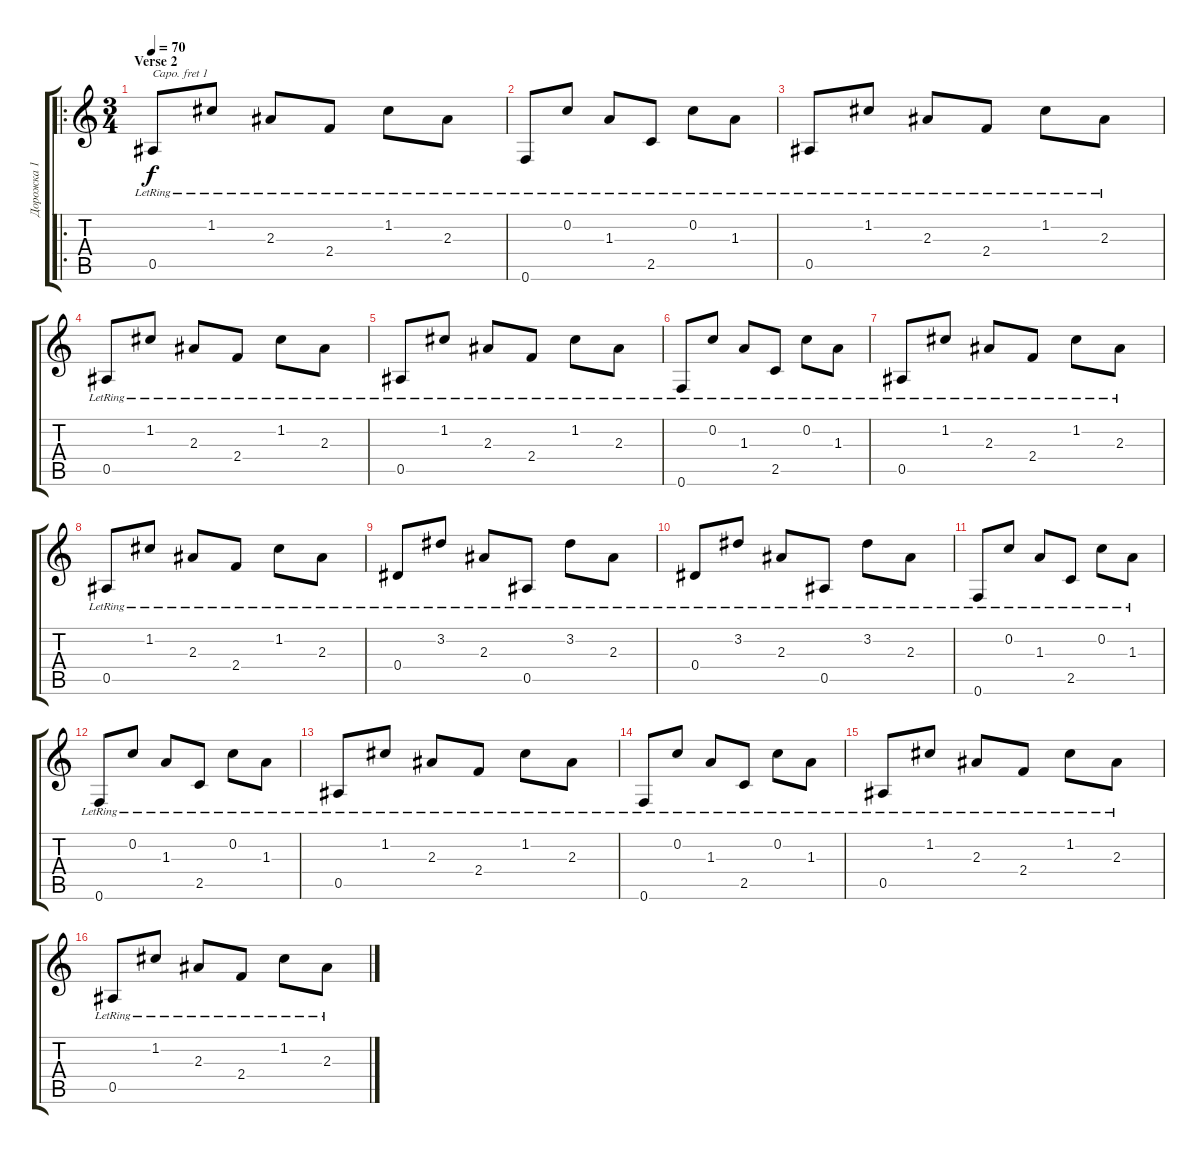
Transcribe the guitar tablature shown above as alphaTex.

\track ("Дорожка 1" "Дорожка 1") {instrument acousticguitarnylon}
\staff {score tabs}
\capo 1
\tuning (E4 B3 G3 D3 A2 E2) {hide}
\ro
\ts (3 4)
\section ("" "Verse 2")
\tempo 70
\clef g2
\ks c
0.5{lr}.8{dy f} 1.2{lr}.8 2.3{lr}.8 2.4{lr}.8 1.2{lr}.8 2.3{lr}.8 |
0.6{lr}.8 0.2{lr}.8 1.3{lr}.8 2.5{lr}.8 0.2{lr}.8 1.3{lr}.8 |
0.5{lr}.8 1.2{lr}.8 2.3{lr}.8 2.4{lr}.8 1.2{lr}.8 2.3{lr}.8 |
0.5{lr}.8 1.2{lr}.8 2.3{lr}.8 2.4{lr}.8 1.2{lr}.8 2.3{lr}.8 |
0.5{lr}.8 1.2{lr}.8 2.3{lr}.8 2.4{lr}.8 1.2{lr}.8 2.3{lr}.8 |
0.6{lr}.8 0.2{lr}.8 1.3{lr}.8 2.5{lr}.8 0.2{lr}.8 1.3{lr}.8 |
0.5{lr}.8 1.2{lr}.8 2.3{lr}.8 2.4{lr}.8 1.2{lr}.8 2.3{lr}.8 |
0.5{lr}.8 1.2{lr}.8 2.3{lr}.8 2.4{lr}.8 1.2{lr}.8 2.3{lr}.8 |
0.4{lr}.8 3.2{lr}.8 2.3{lr}.8 0.5{lr}.8 3.2{lr}.8 2.3{lr}.8 |
0.4{lr}.8 3.2{lr}.8 2.3{lr}.8 0.5{lr}.8 3.2{lr}.8 2.3{lr}.8 |
0.6{lr}.8 0.2{lr}.8 1.3{lr}.8 2.5{lr}.8 0.2{lr}.8 1.3{lr}.8 |
0.6{lr}.8 0.2{lr}.8 1.3{lr}.8 2.5{lr}.8 0.2{lr}.8 1.3{lr}.8 |
0.5{lr}.8 1.2{lr}.8 2.3{lr}.8 2.4{lr}.8 1.2{lr}.8 2.3{lr}.8 |
0.6{lr}.8 0.2{lr}.8 1.3{lr}.8 2.5{lr}.8 0.2{lr}.8 1.3{lr}.8 |
0.5{lr}.8 1.2{lr}.8 2.3{lr}.8 2.4{lr}.8 1.2{lr}.8 2.3{lr}.8 |
0.5{lr}.8 1.2{lr}.8 2.3{lr}.8 2.4{lr}.8 1.2{lr}.8 2.3{lr}.8
